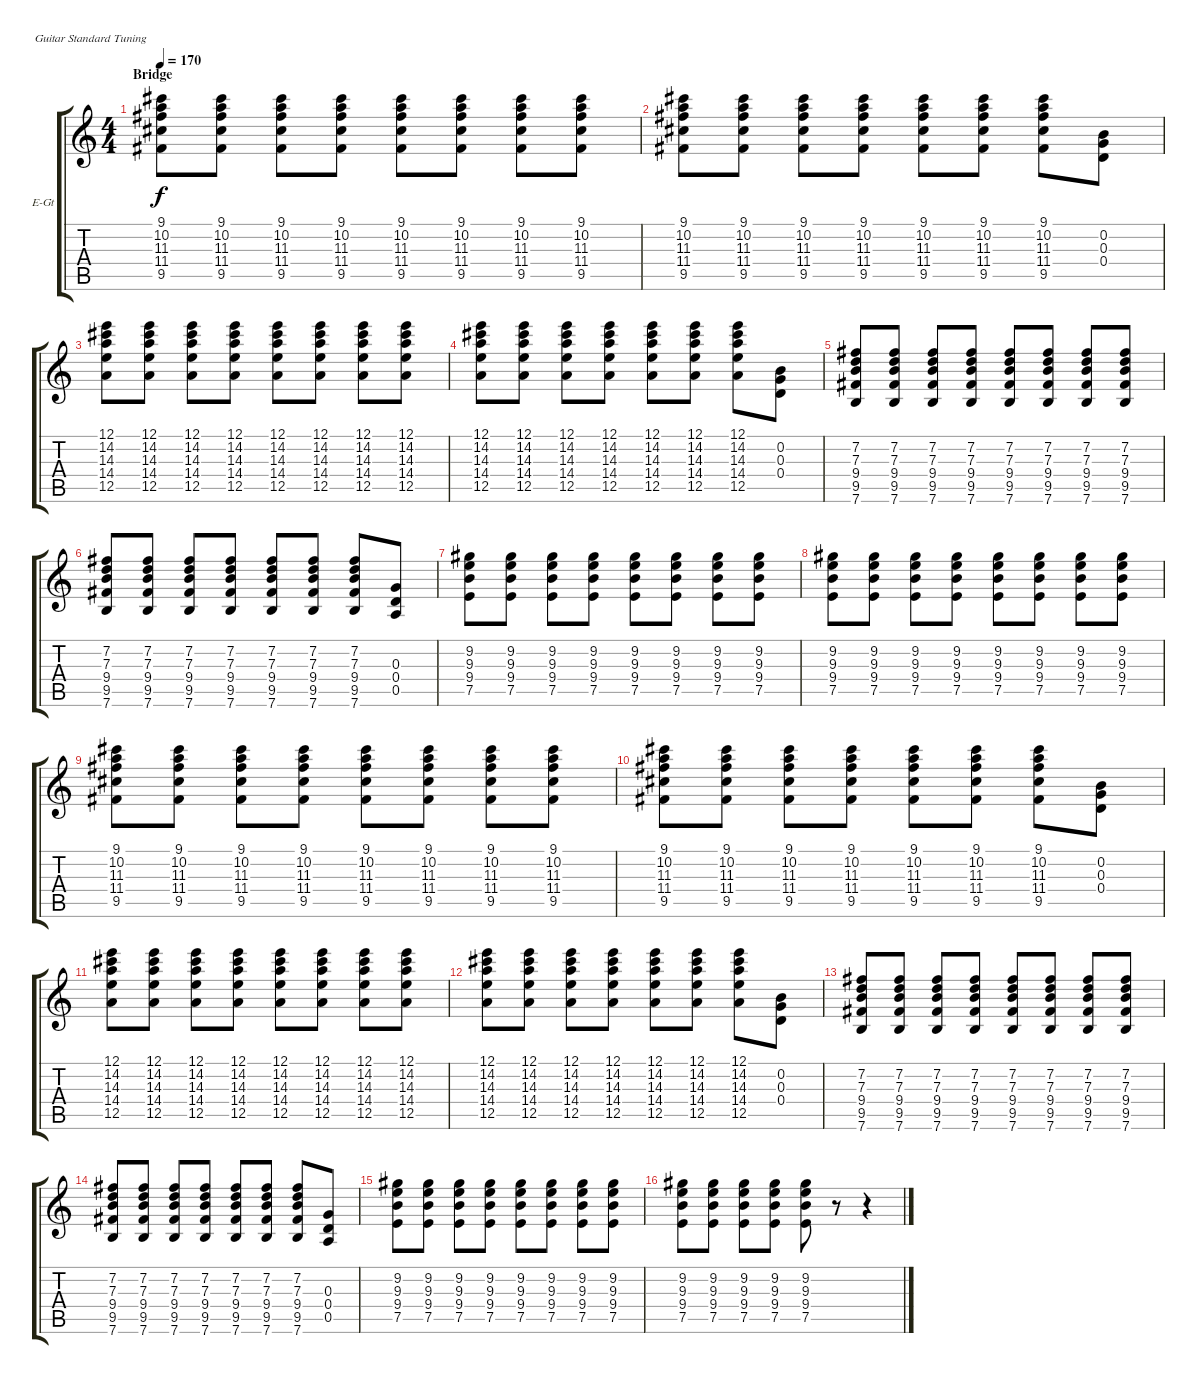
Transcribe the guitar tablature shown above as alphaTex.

\bracketExtendMode groupsimilarinstruments
\firstSystemTrackNameOrientation horizontal
\otherSystemsTrackNameOrientation horizontal
\track ("Guitar" "E-Gt") {instrument distortionguitar}
\staff {score tabs}
\tuning (E4 B3 G3 D3 A2 E2)
\ts (4 4)
\section ("" "Bridge")
\tempo 170
\clef g2
\ks c
(9.1 10.2 11.3 11.4 9.5).8{dy f} (9.1 10.2 11.3 11.4 9.5).8 (9.1 10.2 11.3 11.4 9.5).8 (9.1 10.2 11.3 11.4 9.5).8 (9.1 10.2 11.3 11.4 9.5).8 (9.1 10.2 11.3 11.4 9.5).8 (9.1 10.2 11.3 11.4 9.5).8 (9.1 10.2 11.3 11.4 9.5).8 |
(9.1 10.2 11.3 11.4 9.5).8 (9.1 10.2 11.3 11.4 9.5).8 (9.1 10.2 11.3 11.4 9.5).8 (9.1 10.2 11.3 11.4 9.5).8 (9.1 10.2 11.3 11.4 9.5).8 (9.1 10.2 11.3 11.4 9.5).8 (9.1 10.2 11.3 11.4 9.5).8 (0.2 0.3 0.4).8 |
(12.1 14.2 14.3 14.4 12.5).8 (12.1 14.2 14.3 14.4 12.5).8 (12.1 14.2 14.3 14.4 12.5).8 (12.1 14.2 14.3 14.4 12.5).8 (12.1 14.2 14.3 14.4 12.5).8 (12.1 14.2 14.3 14.4 12.5).8 (12.1 14.2 14.3 14.4 12.5).8 (12.1 14.2 14.3 14.4 12.5).8 |
(12.1 14.2 14.3 14.4 12.5).8 (12.1 14.2 14.3 14.4 12.5).8 (12.1 14.2 14.3 14.4 12.5).8 (12.1 14.2 14.3 14.4 12.5).8 (12.1 14.2 14.3 14.4 12.5).8 (12.1 14.2 14.3 14.4 12.5).8 (12.1 14.2 14.3 14.4 12.5).8 (0.2 0.3 0.4).8 |
(7.2 7.3 9.4 9.5 7.6).8 (7.2 7.3 9.4 9.5 7.6).8 (7.2 7.3 9.4 9.5 7.6).8 (7.2 7.3 9.4 9.5 7.6).8 (7.2 7.3 9.4 9.5 7.6).8 (7.2 7.3 9.4 9.5 7.6).8 (7.2 7.3 9.4 9.5 7.6).8 (7.2 7.3 9.4 9.5 7.6).8 |
(7.2 7.3 9.4 9.5 7.6).8 (7.2 7.3 9.4 9.5 7.6).8 (7.2 7.3 9.4 9.5 7.6).8 (7.2 7.3 9.4 9.5 7.6).8 (7.2 7.3 9.4 9.5 7.6).8 (7.2 7.3 9.4 9.5 7.6).8 (7.2 7.3 9.4 9.5 7.6).8 (0.3 0.4 0.5).8 |
(9.2 9.3 9.4 7.5).8 (9.2 9.3 9.4 7.5).8 (9.2 9.3 9.4 7.5).8 (9.2 9.3 9.4 7.5).8 (9.2 9.3 9.4 7.5).8 (9.2 9.3 9.4 7.5).8 (9.2 9.3 9.4 7.5).8 (9.2 9.3 9.4 7.5).8 |
(9.2 9.3 9.4 7.5).8 (9.2 9.3 9.4 7.5).8 (9.2 9.3 9.4 7.5).8 (9.2 9.3 9.4 7.5).8 (9.2 9.3 9.4 7.5).8 (9.2 9.3 9.4 7.5).8 (9.2 9.3 9.4 7.5).8 (9.2 9.3 9.4 7.5).8 |
(9.1 10.2 11.3 11.4 9.5).8 (9.1 10.2 11.3 11.4 9.5).8 (9.1 10.2 11.3 11.4 9.5).8 (9.1 10.2 11.3 11.4 9.5).8 (9.1 10.2 11.3 11.4 9.5).8 (9.1 10.2 11.3 11.4 9.5).8 (9.1 10.2 11.3 11.4 9.5).8 (9.1 10.2 11.3 11.4 9.5).8 |
(9.1 10.2 11.3 11.4 9.5).8 (9.1 10.2 11.3 11.4 9.5).8 (9.1 10.2 11.3 11.4 9.5).8 (9.1 10.2 11.3 11.4 9.5).8 (9.1 10.2 11.3 11.4 9.5).8 (9.1 10.2 11.3 11.4 9.5).8 (9.1 10.2 11.3 11.4 9.5).8 (0.2 0.3 0.4).8 |
(12.1 14.2 14.3 14.4 12.5).8 (12.1 14.2 14.3 14.4 12.5).8 (12.1 14.2 14.3 14.4 12.5).8 (12.1 14.2 14.3 14.4 12.5).8 (12.1 14.2 14.3 14.4 12.5).8 (12.1 14.2 14.3 14.4 12.5).8 (12.1 14.2 14.3 14.4 12.5).8 (12.1 14.2 14.3 14.4 12.5).8 |
(12.1 14.2 14.3 14.4 12.5).8 (12.1 14.2 14.3 14.4 12.5).8 (12.1 14.2 14.3 14.4 12.5).8 (12.1 14.2 14.3 14.4 12.5).8 (12.1 14.2 14.3 14.4 12.5).8 (12.1 14.2 14.3 14.4 12.5).8 (12.1 14.2 14.3 14.4 12.5).8 (0.2 0.3 0.4).8 |
(7.2 7.3 9.4 9.5 7.6).8 (7.2 7.3 9.4 9.5 7.6).8 (7.2 7.3 9.4 9.5 7.6).8 (7.2 7.3 9.4 9.5 7.6).8 (7.2 7.3 9.4 9.5 7.6).8 (7.2 7.3 9.4 9.5 7.6).8 (7.2 7.3 9.4 9.5 7.6).8 (7.2 7.3 9.4 9.5 7.6).8 |
(7.2 7.3 9.4 9.5 7.6).8 (7.2 7.3 9.4 9.5 7.6).8 (7.2 7.3 9.4 9.5 7.6).8 (7.2 7.3 9.4 9.5 7.6).8 (7.2 7.3 9.4 9.5 7.6).8 (7.2 7.3 9.4 9.5 7.6).8 (7.2 7.3 9.4 9.5 7.6).8 (0.3 0.4 0.5).8 |
(9.2 9.3 9.4 7.5).8 (9.2 9.3 9.4 7.5).8 (9.2 9.3 9.4 7.5).8 (9.2 9.3 9.4 7.5).8 (9.2 9.3 9.4 7.5).8 (9.2 9.3 9.4 7.5).8 (9.2 9.3 9.4 7.5).8 (9.2 9.3 9.4 7.5).8 |
(9.2 9.3 9.4 7.5).8 (9.2 9.3 9.4 7.5).8 (9.2 9.3 9.4 7.5).8 (9.2 9.3 9.4 7.5).8 (9.2 9.3 9.4 7.5).8 r.8 r.4
